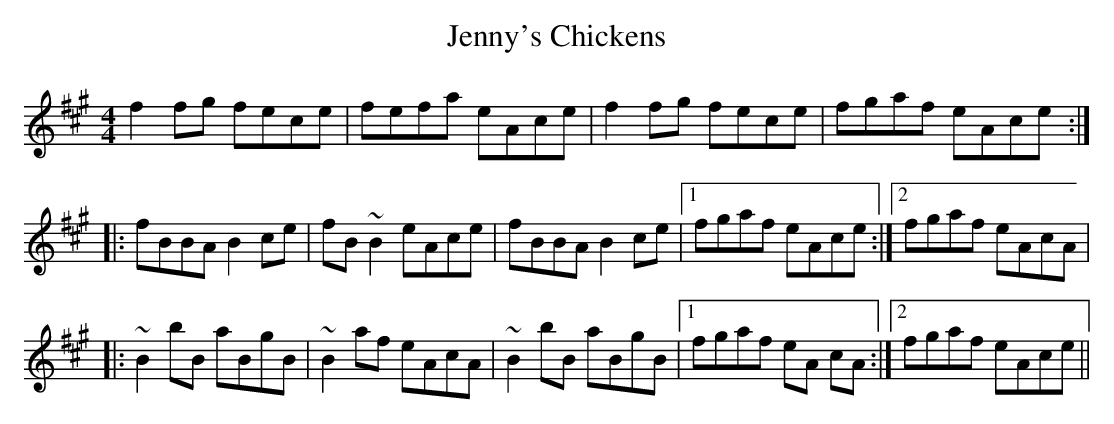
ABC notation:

X:1
T:Jenny's Chickens
M:4/4
K:BDor
f2fg fece|fefa eAce|f2fg fece|fgaf eAce:|
|:fBBA B2ce|fB~B2 eAce|fBBA B2ce |1fgaf eAce:|2fgaf eAcA|
|:~B2bB aBgB|~B2af eAcA|~B2bB aBgB|1fgaf eA cA:|2fgaf eAce||
